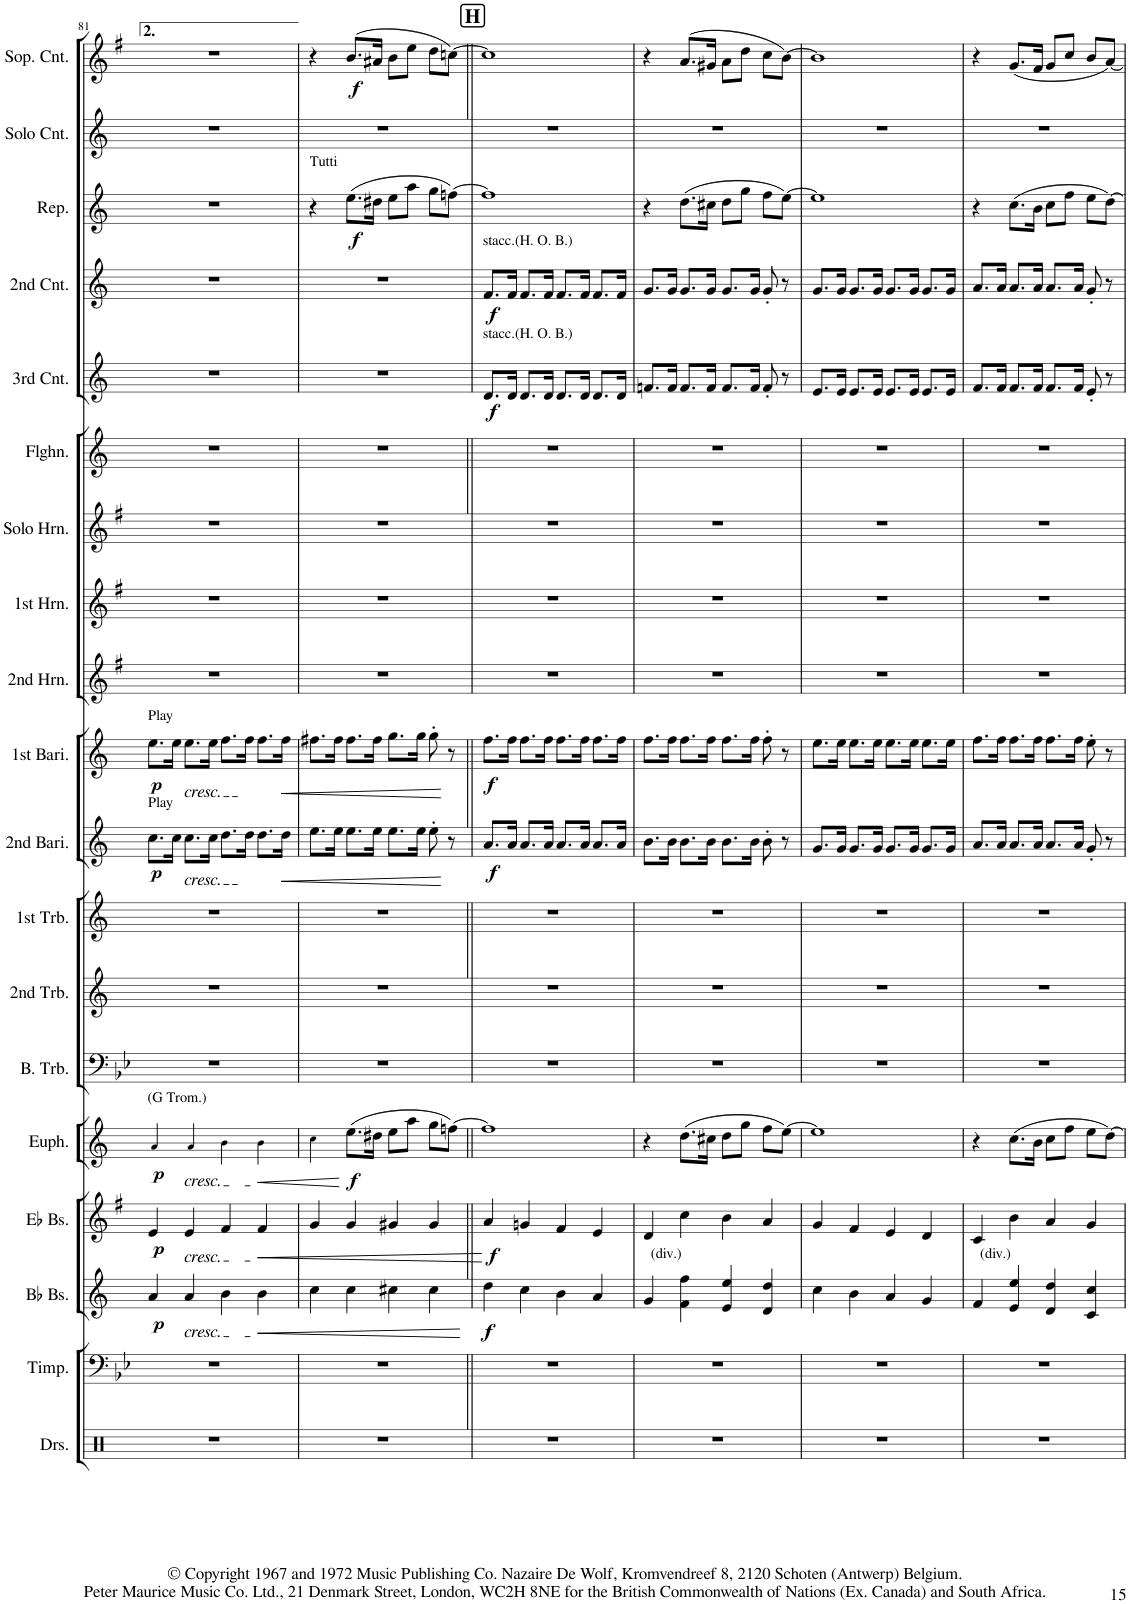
**kern	**kern	**kern	**dynam	**kern	**dynam	**kern	**dynam	**kern	**kern	**kern	**kern	**dynam	**kern	**dynam	**kern	**kern	**kern	**kern	**kern	**dynam	**kern	**dynam	**kern	**dynam	**kern	**kern	**dynam
*part19	*part18	*part17	*part17	*part16	*part16	*part15	*part15	*part14	*part13	*part12	*part11	*part11	*part10	*part10	*part9	*part8	*part7	*part6	*part5	*part5	*part4	*part4	*part3	*part3	*part2	*part1	*part1
*staff19	*staff18	*staff17	*staff17	*staff16	*staff16	*staff15	*staff15	*staff14	*staff13	*staff12	*staff11	*staff11	*staff10	*staff10	*staff9	*staff8	*staff7	*staff6	*staff5	*staff5	*staff4	*staff4	*staff3	*staff3	*staff2	*staff1	*staff1
*I"Drumset	*I"Timpani	*I"Bb Bass	*	*I"Eb Bass	*	*I"Euphonium	*	*I"Bass Trombone	*I"2nd Trombone	*I"1st Trombone	*I"2nd Baritone	*	*I"1st Baritone	*	*I"2nd Horn	*I"1st Horn	*I"Solo Horn	*I"Flugelhorn	*I"3rd Cornet	*	*I"2nd Cornet	*	*I"Repiano	*	*I"Solo Cornet	*I"Soprano Cornet	*
*I'Drs.	*I'Timp.	*I'Bb Bs.	*	*I'Eb Bs.	*	*I'Euph.	*	*I'B. Trb.	*I'2nd Trb.	*I'1st Trb.	*I'2nd Bari.	*	*I'1st Bari.	*	*I'2nd Hrn.	*I'1st Hrn.	*I'Solo Hrn.	*I'Flghn.	*I'3rd Cnt.	*	*I'2nd Cnt.	*	*I'Rep.	*	*I'Solo Cnt.	*I'Sop. Cnt.	*
!!LO:PB:g=z
*clefX	*clefF4	*clefG2	*	*clefG2	*	*clefG2	*	*clefF4	*clefG2	*clefG2	*clefG2	*	*clefG2	*	*clefG2	*clefG2	*clefG2	*clefG2	*clefG2	*	*clefG2	*	*clefG2	*	*clefG2	*clefG2	*
*	*	*Trd15c26	*	*Trd12c21	*	*Trd8c14	*	*Trd7c12	*Trd1c2	*Trd1c2	*Trd1c2	*	*Trd1c2	*	*Trd5c9	*Trd5c9	*Trd5c9	*Trd1c2	*Trd1c2	*	*Trd1c2	*	*Trd1c2	*	*Trd1c2	*Trd-2c-3	*
*k[]	*k[b-e-]	*k[]	*	*k[f#]	*	*k[]	*	*k[b-e-]	*k[]	*k[]	*k[]	*	*k[]	*	*k[f#]	*k[f#]	*k[f#]	*k[]	*k[]	*	*k[]	*	*k[]	*	*k[]	*k[f#]	*
*M2/2	*M2/2	*M2/2	*	*M2/2	*	*M2/2	*	*M2/2	*M2/2	*M2/2	*M2/2	*	*M2/2	*	*M2/2	*M2/2	*M2/2	*M2/2	*M2/2	*	*M2/2	*	*M2/2	*	*M2/2	*M2/2	*
*met(c|)	*met(c|)	*met(c|)	*	*met(c|)	*	*met(c|)	*	*met(c|)	*met(c|)	*met(c|)	*met(c|)	*	*met(c|)	*	*met(c|)	*met(c|)	*met(c|)	*met(c|)	*met(c|)	*	*met(c|)	*	*met(c|)	*	*met(c|)	*met(c|)	*
=81	=81	=81	=81	=81	=81	=81	=81	=81	=81	=81	=81	=81	=81	=81	=81	=81	=81	=81	=81	=81	=81	=81	=81	=81	=81	=81	=81
!	!	!	!	!	!	!	!	!	!	!	!	!	!LO:TX:a:t=Play	!	!	!	!	!	!	!	!	!	!	!	!	!	!
!	!	!	!	!	!	!	!	!	!	!	!LO:TX:a:t=Play	!	!	!	!	!	!	!	!	!	!	!	!	!	!	!	!
!	!	!	!	!	!	!LO:TX:a:t=(G Trom.)	!	!	!	!	!	!	!	!	!	!	!	!	!	!	!	!	!	!	!	!	!
!	!	!	!LO:DY:b	!	!LO:DY:b	!	!LO:DY:b	!	!	!	!	!LO:DY:b	!	!LO:DY:b	!	!	!	!	!	!	!	!	!	!	!	!	!
1r	1r	4a/	p	4e/	p	4a!/	p	1r	1r	1r	8.cc\L	p	8.ee\L	p	1r	1r	1r	1r	1r	.	1r	.	1r	.	1r	1r	.
.	.	.	.	.	.	.	.	.	.	.	16cc\Jk	.	16ee\Jk	.	.	.	.	.	.	.	.	.	.	.	.	.	.
!	!	!	!	!	!	!	!	!	!	!	!	!	!LO:TX:b:i:t=cresc.	!	!	!	!	!	!	!	!	!	!	!	!	!	!
!	!	!	!	!	!	!	!	!	!	!	!LO:TX:b:i:t=cresc.	!	!	!	!	!	!	!	!	!	!	!	!	!	!	!	!
!	!	!	!	!	!	!LO:TX:b:i:t=cresc.	!	!	!	!	!	!	!	!	!	!	!	!	!	!	!	!	!	!	!	!	!
!	!	!	!	!LO:TX:b:i:t=cresc.	!	!	!	!	!	!	!	!	!	!	!	!	!	!	!	!	!	!	!	!	!	!	!
!	!	!LO:TX:b:i:t=cresc.	!	!	!	!	!	!	!	!	!	!	!	!	!	!	!	!	!	!	!	!	!	!	!	!	!
.	.	4a/	.	4e/	.	4a!/	.	.	.	.	8.cc\L	.	8.ee\L	.	.	.	.	.	.	.	.	.	.	.	.	.	.
.	.	.	.	.	.	.	.	.	.	.	16cc\Jk	.	16ee\Jk	.	.	.	.	.	.	.	.	.	.	.	.	.	.
.	.	4b\	.	4f#/	.	4b!\	.	.	.	.	8.dd\L	.	8.ff\L	.	.	.	.	.	.	.	.	.	.	.	.	.	.
.	.	.	.	.	.	.	.	.	.	.	16dd\Jk	.	16ff\Jk	.	.	.	.	.	.	.	.	.	.	.	.	.	.
!	!	!	!LO:HP:b	!	!LO:HP:b	!	!LO:HP:b	!	!	!	!	!	!	!	!	!	!	!	!	!	!	!	!	!	!	!	!
.	.	4b\	<	4f#/	<	4b!\	<	.	.	.	8.dd\L	.	8.ff\L	.	.	.	.	.	.	.	.	.	.	.	.	.	.
!	!	!	!	!	!	!	!	!	!	!	!	!LO:HP:b	!	!LO:HP:b	!	!	!	!	!	!	!	!	!	!	!	!	!
.	.	.	.	.	.	.	.	.	.	.	16dd\Jk	<	16ff\Jk	<	.	.	.	.	.	.	.	.	.	.	.	.	.
=82	=82	=82	=82	=82	=82	=82	=82	=82	=82	=82	=82	=82	=82	=82	=82	=82	=82	=82	=82	=82	=82	=82	=82	=82	=82	=82	=82
!	!	!	!	!	!	!	!	!	!	!	!	!	!	!	!	!	!	!	!	!	!	!	!LO:TX:a:t=Tutti	!	!	!	!
1r	1r	4cc\	.	4g/	.	4cc!\	.	1r	1r	1r	8.ee\L	.	8.ff#X\L	.	1r	1r	1r	1r	1r	.	1r	.	4r	.	1r	4r	.
.	.	.	.	.	.	.	.	.	.	.	16ee\Jk	.	16ff#\Jk	.	.	.	.	.	.	.	.	.	.	.	.	.	.
!	!	!	!	!	!	!	!LO:DY:n=1:b	!	!	!	!	!	!	!	!	!	!	!	!	!	!	!	!	!LO:DY:b	!	!	!LO:DY:b
.	.	4cc\	.	4g/	.	(8.ee\L	[ f	.	.	.	8.ee\L	.	8.ff#\L	.	.	.	.	.	.	.	.	.	(8.ee\L	f	.	(8.b/L	f
.	.	.	.	.	.	16dd#X\Jk	.	.	.	.	16ee\Jk	.	16ff#\Jk	.	.	.	.	.	.	.	.	.	16dd#X\Jk	.	.	16a#X/Jk	.
.	.	4cc#X\	.	4g#X/	.	8ee\L	.	.	.	.	8.ee\L	.	8.gg\L	.	.	.	.	.	.	.	.	.	8ee\L	.	.	8b\L	.
.	.	.	.	.	.	8aa\J	.	.	.	.	.	.	.	.	.	.	.	.	.	.	.	.	8aa\J	.	.	8ee\J	.
.	.	.	.	.	.	.	.	.	.	.	16ee\Jk	.	16gg\Jk	.	.	.	.	.	.	.	.	.	.	.	.	.	.
.	.	4cc#\	.	4g#/	.	8gg\L	.	.	.	.	8ee'\	.	8gg'\	.	.	.	.	.	.	.	.	.	8gg\L	.	.	8dd\L	.
.	.	.	.	.	.	[8ffn\J)	.	.	.	.	8r	[	8r	[	.	.	.	.	.	.	.	.	[8ffn\J)	.	.	[8ccn\J)	.
.	.	.	[	.	[	.	.	.	.	.	.	.	.	.	.	.	.	.	.	.	.	.	.	.	.	.	.
!!LO:REH:place=s1:a:B:cj:fs=14:t=H
=83||	=83||	=83||	=83||	=83||	=83||	=83||	=83||	=83||	=83||	=83||	=83||	=83||	=83||	=83||	=83||	=83||	=83||	=83||	=83||	=83||	=83||	=83||	=83||	=83||	=83||	=83||	=83||
!	!	!	!	!	!	!	!	!	!	!	!	!	!	!	!	!	!	!	!	!	!LO:TX:a:t=stacc.(H. O. B.)	!	!	!	!	!	!
!	!	!	!	!	!	!	!	!	!	!	!	!	!	!	!	!	!	!	!LO:TX:a:t=stacc.(H. O. B.)	!	!	!	!	!	!	!	!
!	!	!	!LO:DY:b	!	!LO:DY:b	!	!	!	!	!	!	!LO:DY:b	!	!LO:DY:b	!	!	!	!	!	!LO:DY:b	!	!LO:DY:b	!	!	!	!	!
1r	1r	4dd\	f	4a/	f	1ff]	.	1r	1r	1r	8.a/L	f	8.ff\L	f	1r	1r	1r	1r	8.d/L	f	8.f/L	f	1ff]	.	1r	1cc]	.
.	.	.	.	.	.	.	.	.	.	.	16a/Jk	.	16ff\Jk	.	.	.	.	.	16d/Jk	.	16f/Jk	.	.	.	.	.	.
.	.	4cc\	.	4gn/	.	.	.	.	.	.	8.a/L	.	8.ff\L	.	.	.	.	.	8.d/L	.	8.f/L	.	.	.	.	.	.
.	.	.	.	.	.	.	.	.	.	.	16a/Jk	.	16ff\Jk	.	.	.	.	.	16d/Jk	.	16f/Jk	.	.	.	.	.	.
.	.	4b\	.	4f#/	.	.	.	.	.	.	8.a/L	.	8.ff\L	.	.	.	.	.	8.d/L	.	8.f/L	.	.	.	.	.	.
.	.	.	.	.	.	.	.	.	.	.	16a/Jk	.	16ff\Jk	.	.	.	.	.	16d/Jk	.	16f/Jk	.	.	.	.	.	.
.	.	4a/	.	4e/	.	.	.	.	.	.	8.a/L	.	8.ff\L	.	.	.	.	.	8.d/L	.	8.f/L	.	.	.	.	.	.
.	.	.	.	.	.	.	.	.	.	.	16a/Jk	.	16ff\Jk	.	.	.	.	.	16d/Jk	.	16f/Jk	.	.	.	.	.	.
=84	=84	=84	=84	=84	=84	=84	=84	=84	=84	=84	=84	=84	=84	=84	=84	=84	=84	=84	=84	=84	=84	=84	=84	=84	=84	=84	=84
1r	1r	4g/	.	4d/	.	4r	.	1r	1r	1r	8.b\L	.	8.ff\L	.	1r	1r	1r	1r	8.fn/L	.	8.g/L	.	4r	.	1r	4r	.
.	.	.	.	.	.	.	.	.	.	.	16b\Jk	.	16ff\Jk	.	.	.	.	.	16f/Jk	.	16g/Jk	.	.	.	.	.	.
!	!	!LO:TX:a:t=(div.)	!	!	!	!	!	!	!	!	!	!	!	!	!	!	!	!	!	!	!	!	!	!	!	!	!
.	.	4f\ 4ff\	.	4cc\	.	(8.dd\L	.	.	.	.	8.b\L	.	8.ff\L	.	.	.	.	.	8.f/L	.	8.g/L	.	(8.dd\L	.	.	(8.a/L	.
.	.	.	.	.	.	16cc#X\Jk	.	.	.	.	16b\Jk	.	16ff\Jk	.	.	.	.	.	16f/Jk	.	16g/Jk	.	16cc#X\Jk	.	.	16g#X/Jk	.
.	.	4e/ 4ee/	.	4b\	.	8dd\L	.	.	.	.	8.b\L	.	8.ff\L	.	.	.	.	.	8.f/L	.	8.g/L	.	8dd\L	.	.	8a\L	.
.	.	.	.	.	.	8gg\J	.	.	.	.	.	.	.	.	.	.	.	.	.	.	.	.	8gg\J	.	.	8dd\J	.
.	.	.	.	.	.	.	.	.	.	.	16b\Jk	.	16ff\Jk	.	.	.	.	.	16f/Jk	.	16g/Jk	.	.	.	.	.	.
.	.	4d/ 4dd/	.	4a/	.	8ff\L	.	.	.	.	8b'\	.	8ff'\	.	.	.	.	.	8f'/	.	8g'/	.	8ff\L	.	.	8cc\L	.
.	.	.	.	.	.	[8ee\J)	.	.	.	.	8r	.	8r	.	.	.	.	.	8r	.	8r	.	[8ee\J)	.	.	[8b\J)	.
=85	=85	=85	=85	=85	=85	=85	=85	=85	=85	=85	=85	=85	=85	=85	=85	=85	=85	=85	=85	=85	=85	=85	=85	=85	=85	=85	=85
1r	1r	4cc\	.	4g/	.	1ee]	.	1r	1r	1r	8.g/L	.	8.ee\L	.	1r	1r	1r	1r	8.e/L	.	8.g/L	.	1ee]	.	1r	1b]	.
.	.	.	.	.	.	.	.	.	.	.	16g/Jk	.	16ee\Jk	.	.	.	.	.	16e/Jk	.	16g/Jk	.	.	.	.	.	.
.	.	4b\	.	4f#/	.	.	.	.	.	.	8.g/L	.	8.ee\L	.	.	.	.	.	8.e/L	.	8.g/L	.	.	.	.	.	.
.	.	.	.	.	.	.	.	.	.	.	16g/Jk	.	16ee\Jk	.	.	.	.	.	16e/Jk	.	16g/Jk	.	.	.	.	.	.
.	.	4a/	.	4e/	.	.	.	.	.	.	8.g/L	.	8.ee\L	.	.	.	.	.	8.e/L	.	8.g/L	.	.	.	.	.	.
.	.	.	.	.	.	.	.	.	.	.	16g/Jk	.	16ee\Jk	.	.	.	.	.	16e/Jk	.	16g/Jk	.	.	.	.	.	.
.	.	4g/	.	4d/	.	.	.	.	.	.	8.g/L	.	8.ee\L	.	.	.	.	.	8.e/L	.	8.g/L	.	.	.	.	.	.
.	.	.	.	.	.	.	.	.	.	.	16g/Jk	.	16ee\Jk	.	.	.	.	.	16e/Jk	.	16g/Jk	.	.	.	.	.	.
=86	=86	=86	=86	=86	=86	=86	=86	=86	=86	=86	=86	=86	=86	=86	=86	=86	=86	=86	=86	=86	=86	=86	=86	=86	=86	=86	=86
1r	1r	4f/	.	4c/	.	4r	.	1r	1r	1r	8.a/L	.	8.ff\L	.	1r	1r	1r	1r	8.f/L	.	8.a/L	.	4r	.	1r	4r	.
.	.	.	.	.	.	.	.	.	.	.	16a/Jk	.	16ff\Jk	.	.	.	.	.	16f/Jk	.	16a/Jk	.	.	.	.	.	.
!	!	!LO:TX:a:t=(div.)	!	!	!	!	!	!	!	!	!	!	!	!	!	!	!	!	!	!	!	!	!	!	!	!	!
.	.	4e/ 4ee/	.	4b\	.	(8.cc\L	.	.	.	.	8.a/L	.	8.ff\L	.	.	.	.	.	8.f/L	.	8.a/L	.	(8.cc\L	.	.	(8.g/L	.
.	.	.	.	.	.	16b\Jk	.	.	.	.	16a/Jk	.	16ff\Jk	.	.	.	.	.	16f/Jk	.	16a/Jk	.	16b\Jk	.	.	16f#/Jk	.
.	.	4d/ 4dd/	.	4a/	.	8cc\L	.	.	.	.	8.a/L	.	8.ff\L	.	.	.	.	.	8.f/L	.	8.a/L	.	8cc\L	.	.	8g/L	.
.	.	.	.	.	.	8ff\J	.	.	.	.	.	.	.	.	.	.	.	.	.	.	.	.	8ff\J	.	.	8cc/J	.
.	.	.	.	.	.	.	.	.	.	.	16a/Jk	.	16ff\Jk	.	.	.	.	.	16f/Jk	.	16a/Jk	.	.	.	.	.	.
.	.	4c/ 4cc/	.	4g/	.	8ee\L	.	.	.	.	8g'/	.	8ee'\	.	.	.	.	.	8e'/	.	8g'/	.	8ee\L	.	.	8b/L	.
.	.	.	.	.	.	[8dd\J)	.	.	.	.	8r	.	8r	.	.	.	.	.	8r	.	8r	.	[8dd\J)	.	.	[8a/J)	.
=	=	=	=	=	=	=	=	=	=	=	=	=	=	=	=	=	=	=	=	=	=	=	=	=	=	=	=
*-	*-	*-	*-	*-	*-	*-	*-	*-	*-	*-	*-	*-	*-	*-	*-	*-	*-	*-	*-	*-	*-	*-	*-	*-	*-	*-	*-
